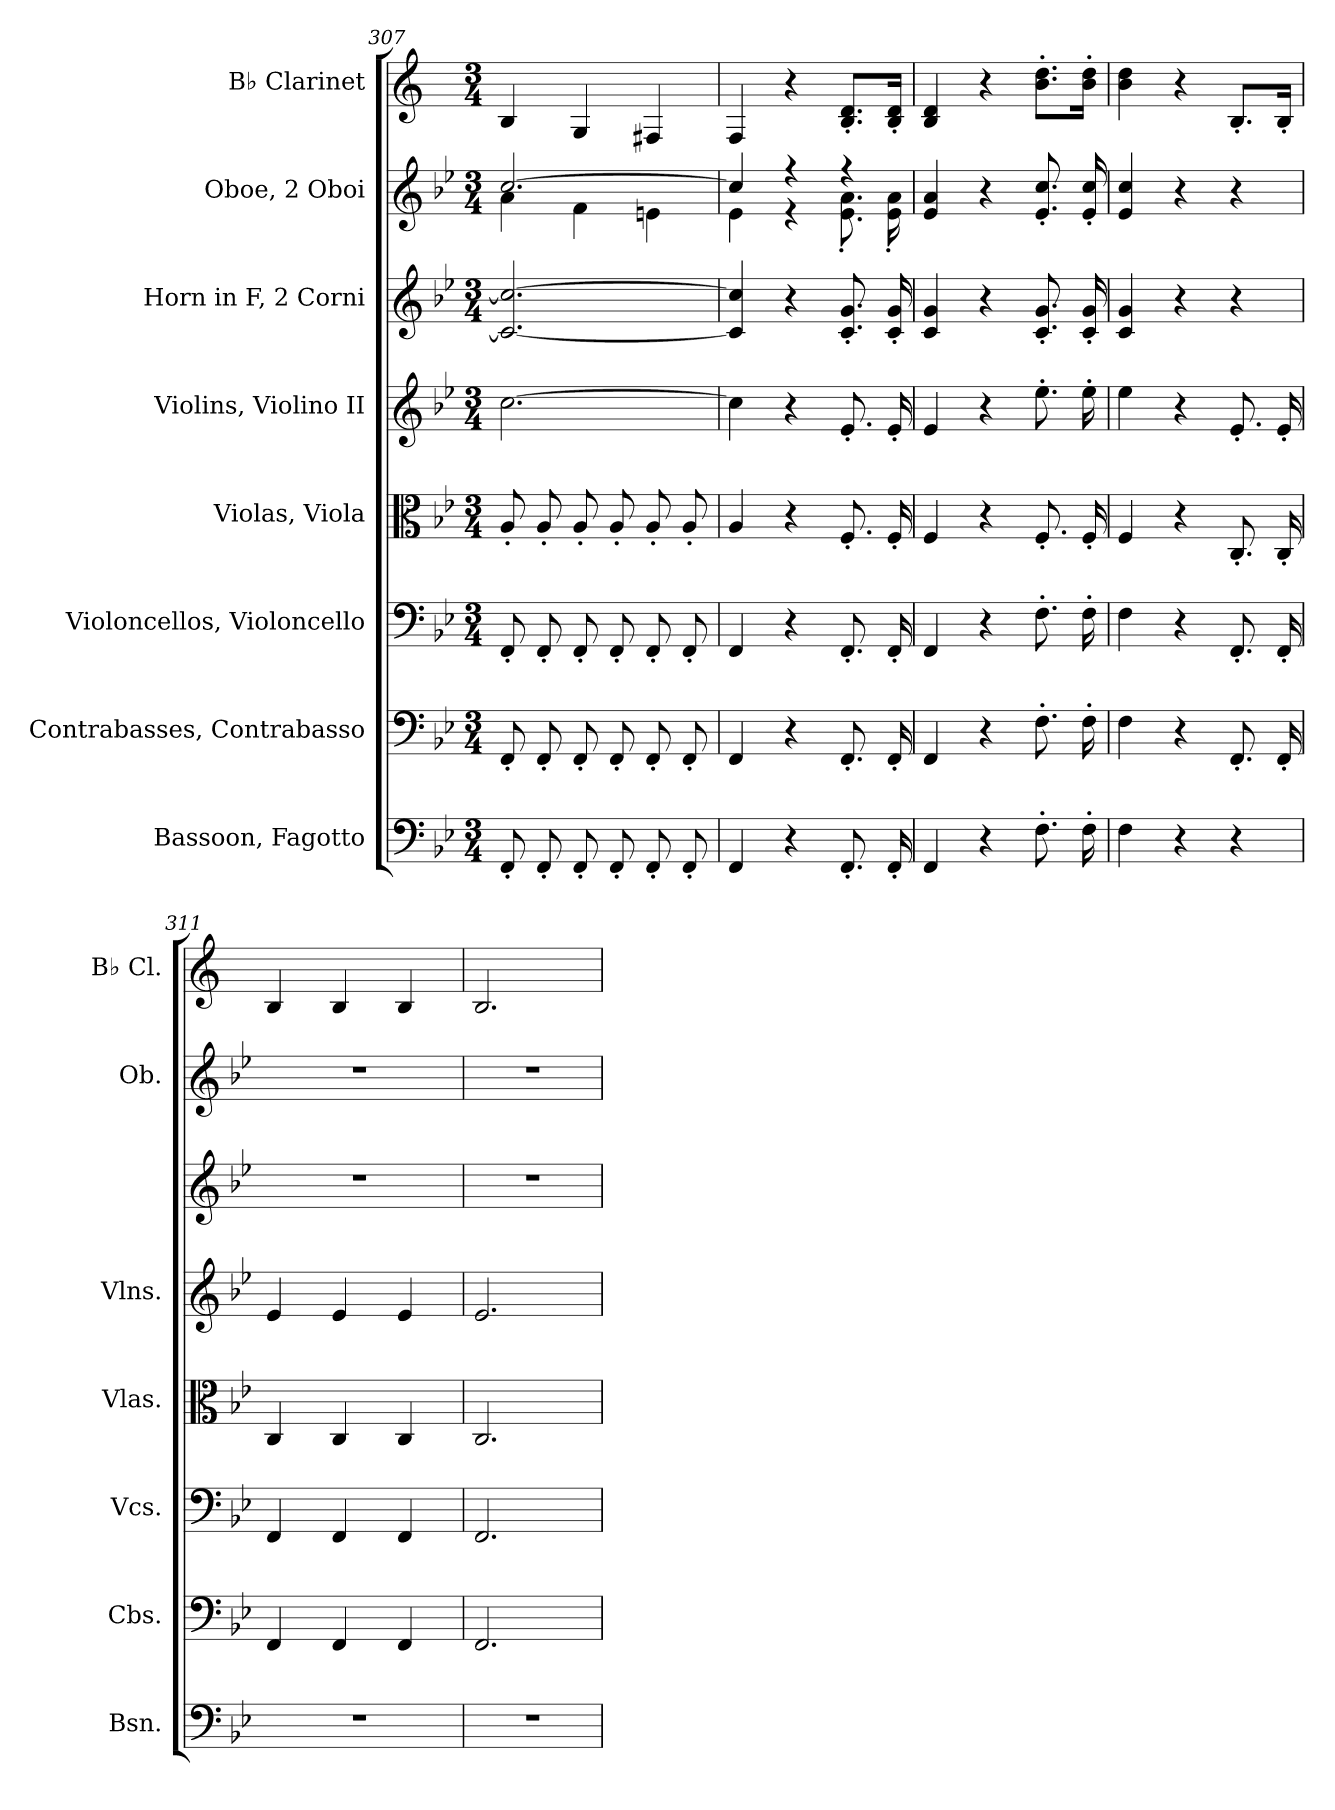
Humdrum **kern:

**kern	**kern	**kern	**kern	**kern	**kern	**kern	**kern
*part8	*part7	*part6	*part5	*part4	*part3	*part2	*part1
*staff8	*staff7	*staff6	*staff5	*staff4	*staff3	*staff2	*staff1
*I"Bassoon, Fagotto	*I"Contrabasses, Contrabasso	*I"Violoncellos, Violoncello	*I"Violas, Viola	*I"Violins, Violino II	*I"Horn in F, 2 Corni	*I"Oboe, 2 Oboi	*I"B♭ Clarinet
*I'Bsn.	*I'Cbs.	*I'Vcs.	*I'Vlas.	*I'Vlns.	*	*I'Ob.	*I'B♭ Cl.
*clefF4	*clefF4	*clefF4	*clefC3	*clefG2	*clefG2	*clefG2	*clefG2
*	*ITrd7c12	*	*	*	*ITrd4c7	*	*ITrd1c2
*k[b-e-]	*k[b-e-]	*k[b-e-]	*k[b-e-]	*k[b-e-]	*k[b-e-a-]	*k[b-e-]	*k[b-e-]
*M3/4	*M3/4	*M3/4	*M3/4	*M3/4	*M3/4	*M3/4	*M3/4
=307	=307	=307	=307	=307	=307	=307	=307
*	*	*	*	*	*	*^	*
8FF'/	8FFF'/	8FF'/	8A'/	[2.cc\	2.F/_ 2.f/_	[2.cc/	4a\	4A/
8FF'/	8FFF'/	8FF'/	8A'/	.	.	.	.	.
8FF'/	8FFF'/	8FF'/	8A'/	.	.	.	4f\	4F/
8FF'/	8FFF'/	8FF'/	8A'/	.	.	.	.	.
8FF'/	8FFF'/	8FF'/	8A'/	.	.	.	4en\	4En/
8FF'/	8FFF'/	8FF'/	8A'/	.	.	.	.	.
=308	=308	=308	=308	=308	=308	=308	=308	=308
4FF/	4FFF/	4FF/	4A/	4cc\]	4F/] 4f/]	4cc/]	4e-\	4E-/
4r	4r	4r	4r	4r	4r	4r	4r	4r
8.FF'/	8.FFF'/	8.FF'/	8.F'/	8.e-'/	8.F/' 8.c/'	4r	8.e-\' 8.a\'	8.A/' 8.c/'L
16FF'/	16FFF'/	16FF'/	16F'/	16e-'/	16F/' 16c/'	.	16e-\' 16a\'	16A/' 16c/'Jk
*	*	*	*	*	*	*v	*v	*
=309	=309	=309	=309	=309	=309	=309	=309
4FF/	4FFF/	4FF/	4F/	4e-/	4F/ 4c/	4e-/ 4a/	4A/ 4c/
4r	4r	4r	4r	4r	4r	4r	4r
8.F'\	8.FF'\	8.F'\	8.F'/	8.ee-'\	8.F/' 8.c/'	8.e-/' 8.cc/'	8.a\' 8.cc\'L
16F'\	16FF'\	16F'\	16F'/	16ee-'\	16F/' 16c/'	16e-/' 16cc/'	16a\' 16cc\'Jk
=310	=310	=310	=310	=310	=310	=310	=310
4F\	4FF\	4F\	4F/	4ee-\	4F/ 4c/	4e-/ 4cc/	4a\ 4cc\
4r	4r	4r	4r	4r	4r	4r	4r
4r	8.FFF'/	8.FF'/	8.C'/	8.e-'/	4r	4r	8.A'/L
.	16FFF'/	16FF'/	16C'/	16e-'/	.	.	16A'/Jk
=311	=311	=311	=311	=311	=311	=311	=311
2.r	4FFF/	4FF/	4C/	4e-/	2.r	2.r	4A/
.	4FFF/	4FF/	4C/	4e-/	.	.	4A/
.	4FFF/	4FF/	4C/	4e-/	.	.	4A/
=312	=312	=312	=312	=312	=312	=312	=312
2.r	2.FFF/	2.FF/	2.C/	2.e-/	2.r	2.r	2.A/
=	=	=	=	=	=	=	=
*-	*-	*-	*-	*-	*-	*-	*-
